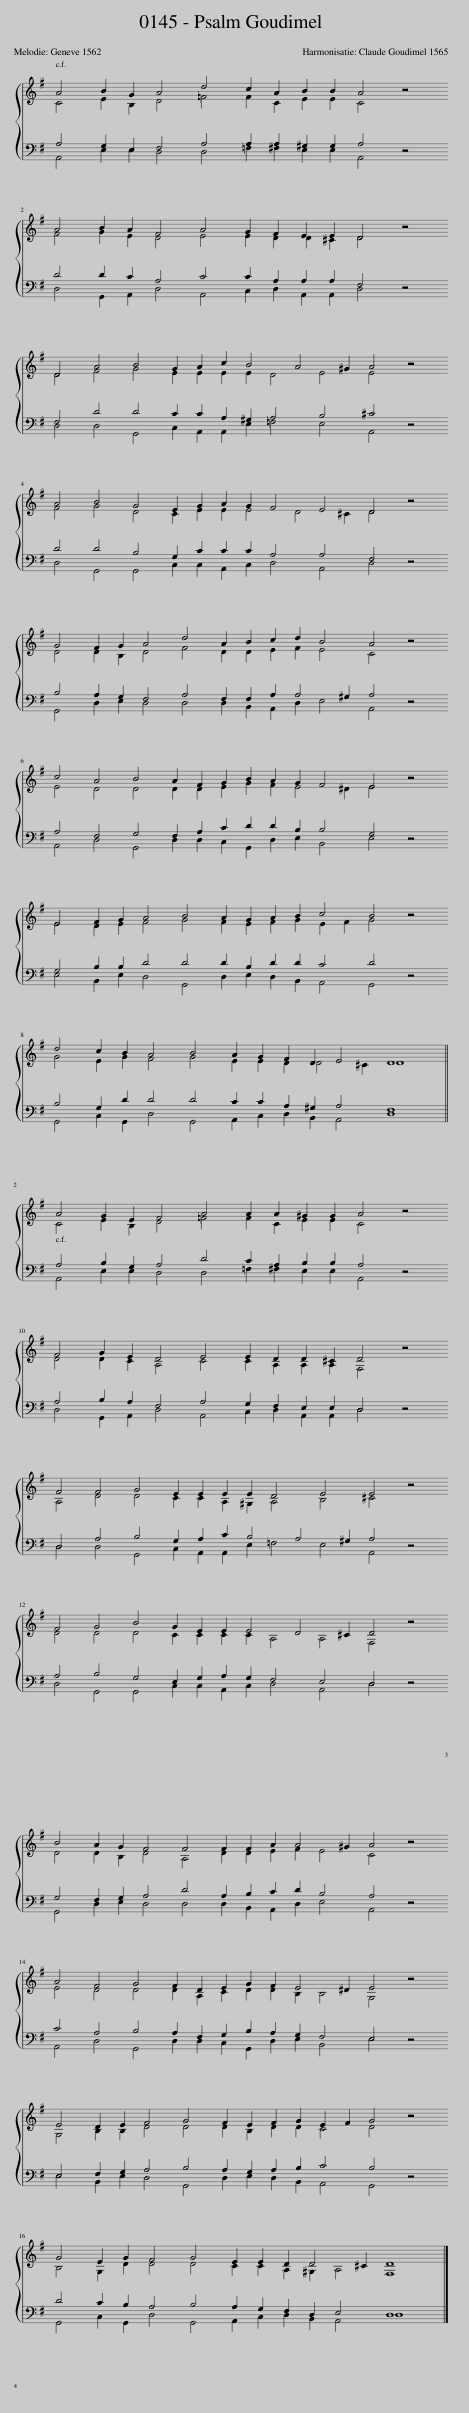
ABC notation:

X:1
%%score { ( 1 2 ) | ( 3 4 ) }
L:1/8
M:18/4
I:linebreak $
K:G
V:1 treble
V:2 treble
V:3 bass
V:4 bass
V:1
 A4 B2 G2 A4 d4 c2 A2 B2 B2 A4 z4 |$ A4 B2 A2 F4 A4 G2 F2 E2 E2 D4 z4 |$ D4 A4 B4 G2 A2 c2 B4 A4 ^G2 A4 z4 |$ A4 B4 G4 E2 G2 A2 G2 F4 E4 D4 z4 |$ G4 F2 G2 A4 d4 A2 B2 c2 d2 B4 A4 z4 |$ %5
 c4 A4 B4 A2 F2 G2 B2 A2 G2 F4 E4 z4 |$ E4 F2 G2 A4 B4 A2 G2 A2 B2 c4 B4 z4 |$ d4 c2 B2 A4 B4 A2 G2 F2 D2 E4 D8 ||$ A4 G2 E2 F4 A4 A2 A2 ^G2 G2 A4 z4 |$ F4 G2 E2 D4 E4 E2 D2 D2 ^C2 D4 z4 |$ %10
 F4 F4 G4 E2 E2 E2 E2 D4 E4 E4 z4 |$ F4 G4 B4 G2 E2 E2 E4 D4 ^C2 D4 z4 |$ B4 A2 G2 F4 F4 F2 F2 A2 A4 ^G2 A4 z4 |$ A4 F4 G4 F2 D2 E2 G2 F2 E4 ^D2 E4 z4 |$ E4 D2 E2 F4 G4 F2 E2 F2 G2 E2 F2 G4 z4 |$ %15
 G4 E2 G2 F4 G4 E2 E2 D2 D4 ^C2 D8 |] %16
V:2
 C4 E2 B,2 D4 =F4 F2 C2 E2 E2 C4 x4 |$ F4 G2 E2 D4 E4 E2 D2 D2 ^C2 D4 x4 |$ D4 F4 G4 E2 E2 E2 E2 D4 E4 E4 x4 |$ F4 G4 D4 C2 E2 E2 E4 D4 ^C2 D4 x4 |$ D4 D2 B,2 D4 F4 D2 D2 E2 F2 E4 C4 x4 |$ %5
 E4 D4 D4 D2 D2 E2 G2 F2 E4 ^D2 E4 x4 |$ E4 D2 E2 F4 G4 F2 E2 F2 G2 E2 F2 G4 x4 |$ G4 E2 G2 F4 G4 E2 E2 D2 D4 ^C2 D8 ||$ C4 E2 B,2 D4 =F4 F2 C2 E2 E2 C4 x4 |$ D4 D2 C2 A,4 C4 C2 A,2 A,2 A,2 F,4 x4 |$ %10
 A,4 D4 D4 C2 C2 A,2 ^G,2 A,4 B,4 ^C4 x4 |$ D4 D4 D4 C2 C2 C2 C2 A,4 A,4 F,4 x4 |$ D4 D2 B,2 D4 A,4 D2 D2 E2 F2 E4 C4 x4 |$ E4 D4 D4 D2 A,2 C2 D2 D2 B,2 B,4 G,4 x4 |$ G,4 B,2 B,2 D4 D4 D2 B,2 D2 D2 C4 D4 x4 |$ %15
 B,4 G,2 D2 D4 D4 C2 C2 A,2 ^G,2 A,4 F,8 |] %16
V:3
 A,4 G,2 E,2 F,4 A,4 A,2 A,2 ^G,2 G,2 A,4 z4 |$ D4 D2 C2 A,4 C4 C2 A,2 A,2 A,2 F,4 z4 |$ F,4 D4 D4 C2 C2 A,2 ^G,2 A,4 B,4 ^C4 z4 |$ D4 D4 B,4 G,2 C2 C2 C2 A,4 A,4 F,4 z4 |$ B,4 A,2 G,2 F,4 A,4 F,2 F,2 A,2 A,4 ^G,2 A,4 z4 |$ %5
 A,4 F,4 G,4 F,2 A,2 C2 D2 D2 B,2 B,4 G,4 z4 |$ G,4 B,2 B,2 D4 D4 D2 B,2 D2 D2 C4 D4 z4 |$ B,4 G,2 D2 D4 D4 C2 C2 A,2 ^G,2 A,4 F,8 ||$ A,4 B,2 G,2 A,4 D4 C2 A,2 B,2 B,2 A,4 z4 |$ A,4 B,2 A,2 F,4 A,4 G,2 F,2 E,2 E,2 D,4 z4 |$ %10
 D,4 A,4 B,4 G,2 A,2 C2 B,4 A,4 ^G,2 A,4 z4 |$ A,4 B,4 G,4 E,2 G,2 A,2 G,2 F,4 E,4 D,4 z4 |$ G,4 F,2 G,2 A,4 D4 A,2 B,2 C2 D2 B,4 A,4 z4 |$ C4 A,4 B,4 A,2 F,2 G,2 B,2 A,2 G,2 F,4 E,4 z4 |$ E,4 F,2 G,2 A,4 B,4 A,2 G,2 A,2 B,2 C4 B,4 z4 |$ %15
 D4 C2 B,2 A,4 B,4 A,2 G,2 F,2 D,2 E,4 D,8 |] %16
V:4
 A,,4 E,2 E,2 D,4 D,4 =F,2 ^F,2 E,2 E,2 A,,4 x4 |$ D,4 G,,2 A,,2 D,4 A,,4 C,2 D,2 A,,2 A,,2 D,4 x4 |$ D,4 D,4 G,,4 C,2 A,,2 A,,2 E,2 =F,4 E,4 A,,4 x4 |$ D,4 G,,4 G,,4 C,2 C,2 A,,2 C,2 D,4 A,,4 D,4 x4 |$ G,,4 D,2 E,2 D,4 D,4 D,2 B,,2 A,,2 D,2 E,4 A,,4 x4 |$ %5
 A,,4 D,4 G,,4 D,2 D,2 C,2 G,,2 D,2 E,2 B,,4 E,4 x4 |$ E,4 B,,2 E,2 D,4 G,,4 D,2 E,2 D,2 B,,2 A,,4 G,,4 x4 |$ G,,4 C,2 G,,2 D,4 G,,4 A,,2 C,2 D,2 B,,2 A,,4 D,8 ||$ A,,4 E,2 E,2 D,4 D,4 =F,2 ^F,2 E,2 E,2 A,,4 x4 |$ D,4 G,,2 A,,2 D,4 A,,4 C,2 D,2 A,,2 A,,2 D,4 x4 |$ %10
 D,4 D,4 G,,4 C,2 A,,2 A,,2 E,2 =F,4 E,4 A,,4 x4 |$ D,4 G,,4 G,,4 C,2 C,2 A,,2 C,2 D,4 A,,4 D,4 x4 |$ G,,4 D,2 E,2 D,4 D,4 D,2 B,,2 A,,2 D,2 E,4 A,,4 x4 |$ A,,4 D,4 G,,4 D,2 D,2 C,2 G,,2 D,2 E,2 B,,4 E,4 x4 |$ E,4 B,,2 E,2 D,4 G,,4 D,2 E,2 D,2 B,,2 A,,4 G,,4 x4 |$ %15
 G,,4 C,2 G,,2 D,4 G,,4 A,,2 C,2 D,2 B,,2 A,,4 D,8 |] %16
